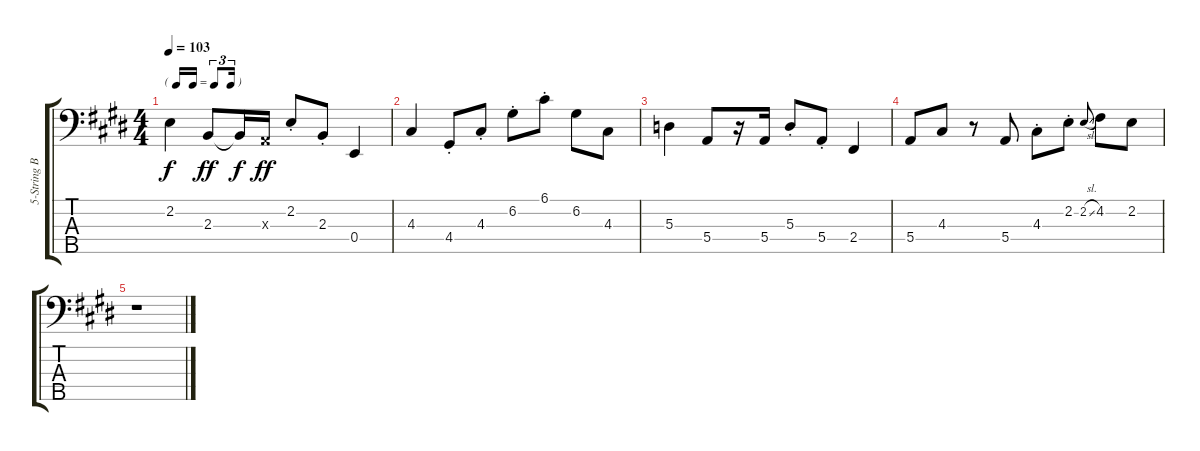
\track ("5-String Bass" "5-String B") {instrument electricbasspick}
\staff {score tabs}
\tuning (G2 D2 A1 E1 B0) {hide}
\ts (4 4)
\tf triplet16th
\tempo 103
\clef f4
\ks e
2.2{t}.4{dy f} 2.3.8{dy ff} 2.3{t}.16{dy f} 0.3{x}.16{dy ff} 2.2{st}.8 2.3{st}.8 0.4.4 |
4.3.4 4.4{st}.8 4.3{st}.8 6.2{st}.8 6.1{st}.8 6.2.8 4.3.8 |
5.3.4 5.4.8 r.16 5.4.16 5.3{st}.8 5.4{st}.8 2.4.4 |
5.4.8 4.3.8 r.8 5.4.8 4.3{st}.8 2.2{st}.8 2.2{sl}.8{gr onbeat} 4.2.8 2.2.8 |
r.1
